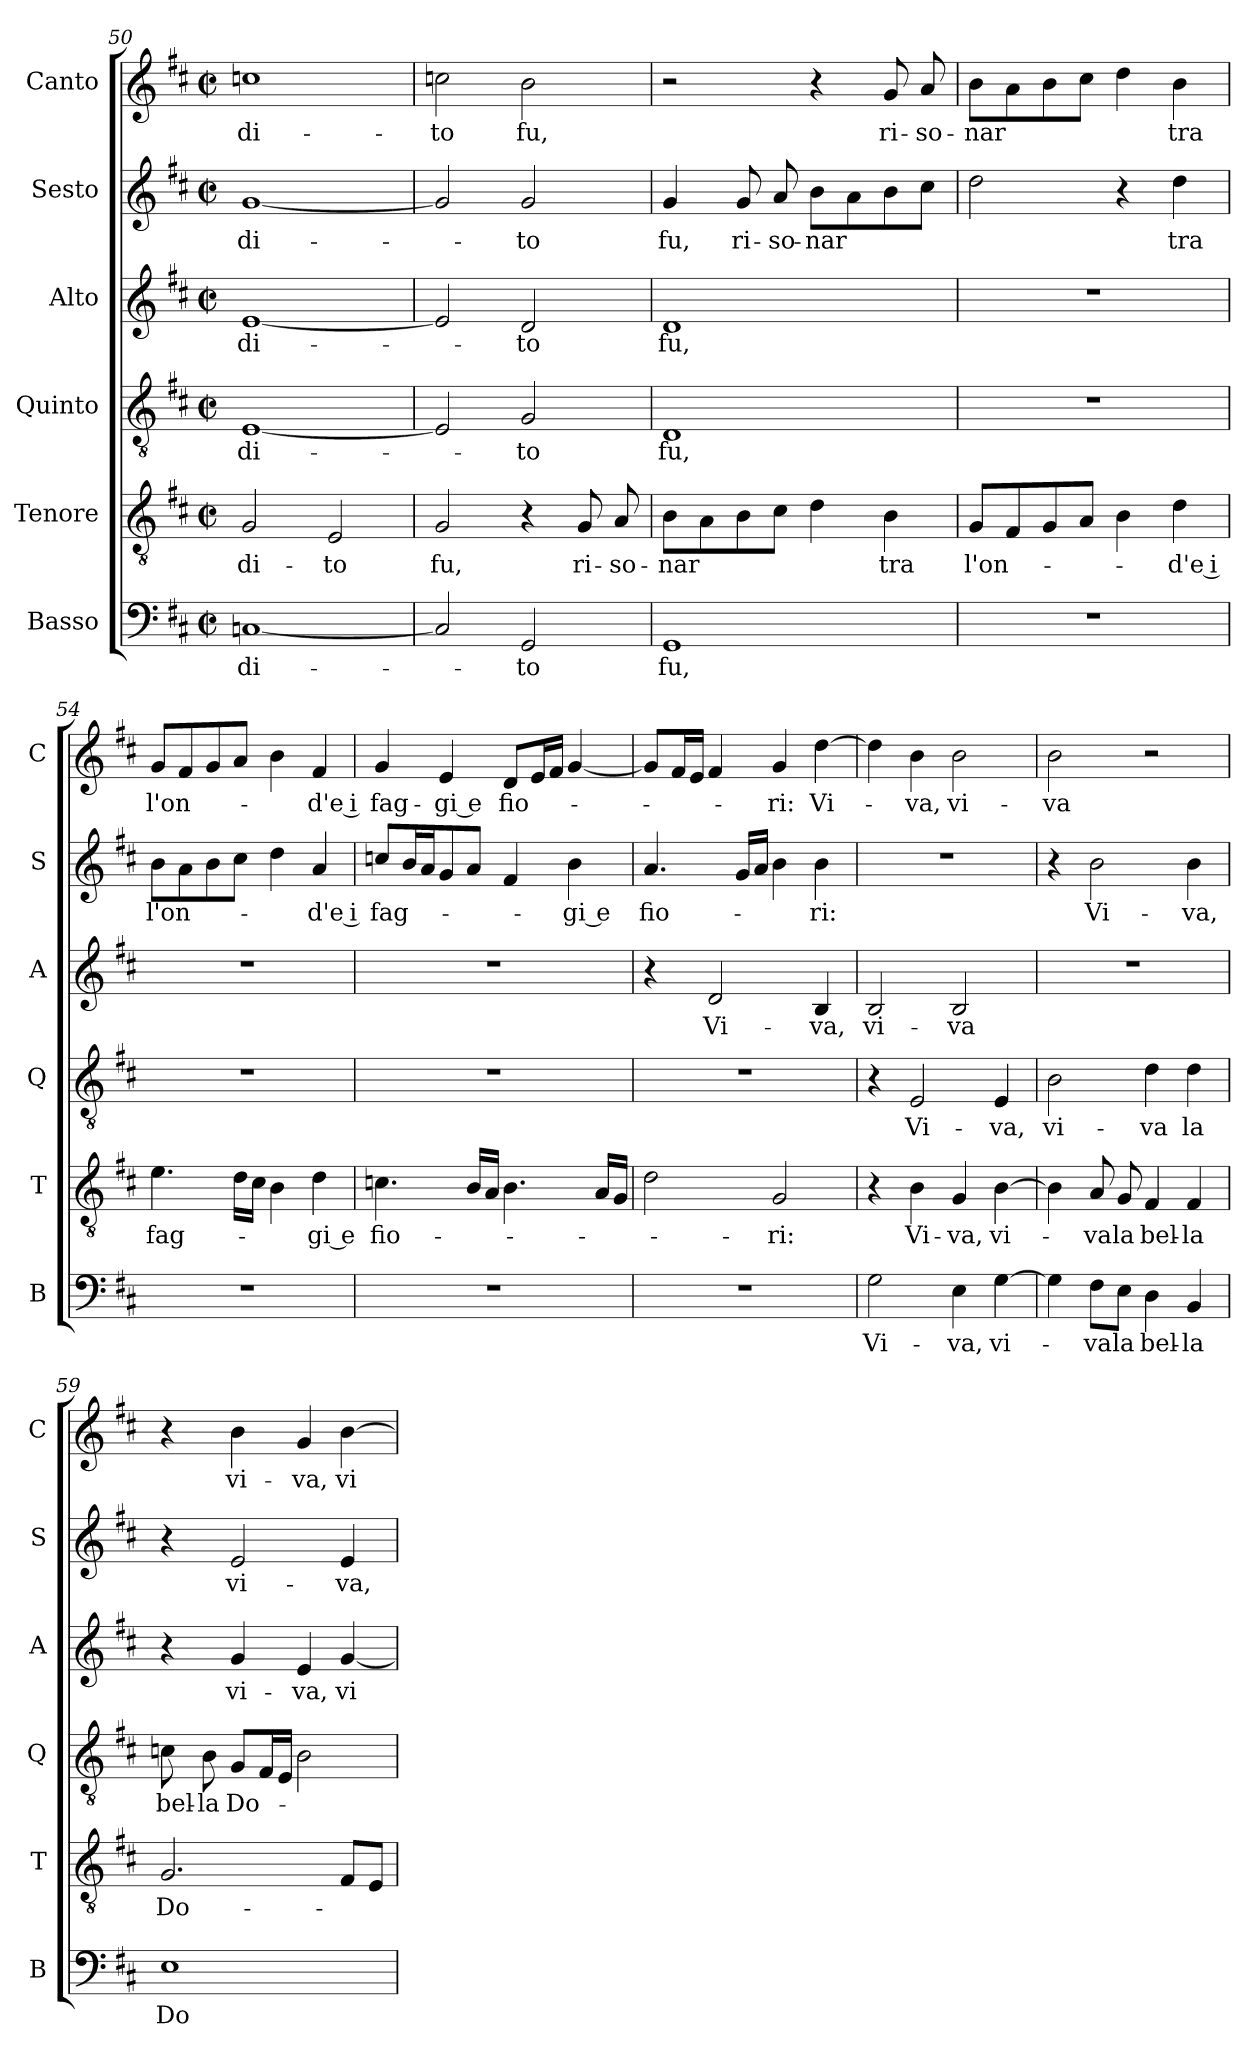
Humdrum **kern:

**kern	**text	**kern	**text	**kern	**text	**kern	**text	**kern	**text	**kern	**text
*part6	*part6	*part5	*part5	*part4	*part4	*part3	*part3	*part2	*part2	*part1	*part1
*staff6	*staff6	*staff5	*staff5	*staff4	*staff4	*staff3	*staff3	*staff2	*staff2	*staff1	*staff1
*I"Basso	*	*I"Tenore	*	*I"Quinto	*	*I"Alto	*	*I"Sesto	*	*I"Canto	*
*I'B	*	*I'T	*	*I'Q	*	*I'A	*	*I'S	*	*I'C	*
*clefF4	*	*clefGv2	*	*clefGv2	*	*clefG2	*	*clefG2	*	*clefG2	*
*k[f#c#]	*	*k[f#c#]	*	*k[f#c#]	*	*k[f#c#]	*	*k[f#c#]	*	*k[f#c#]	*
*D:	*	*D:	*	*D:	*	*D:	*	*D:	*	*D:	*
*M2/2	*	*M2/2	*	*M2/2	*	*M2/2	*	*M2/2	*	*M2/2	*
*met(c|)	*	*met(c|)	*	*met(c|)	*	*met(c|)	*	*met(c|)	*	*met(c|)	*
=50	=50	=50	=50	=50	=50	=50	=50	=50	=50	=50	=50
!	!LO:LY:b	!	!LO:LY:b	!	!LO:LY:b	!	!LO:LY:b	!	!LO:LY:b	!	!LO:LY:b
[1Cn	-di-	2G/	-di-	[1E	-di-	[1e	-di-	[1g	-di-	1ccn	-di-
!	!	!	!LO:LY:b	!	!	!	!	!	!	!	!
.	.	2E/	-to	.	.	.	.	.	.	.	.
=51	=51	=51	=51	=51	=51	=51	=51	=51	=51	=51	=51
!	!	!	!LO:LY:b	!	!	!	!	!	!	!	!LO:LY:b
2C/]	.	2G/	fu,	2E/]	.	2e/]	.	2g/]	.	2ccn\	-to
!	!LO:LY:b	!	!	!	!LO:LY:b	!	!LO:LY:b	!	!LO:LY:b	!	!LO:LY:b
2GG/	-to	4r	.	2G/	-to	2d/	-to	2g/	-to	2b\	fu,
!	!	!	!LO:LY:b	!	!	!	!	!	!	!	!
.	.	8G/	ri-	.	.	.	.	.	.	.	.
!	!	!	!LO:LY:b	!	!	!	!	!	!	!	!
.	.	8A/	-so-	.	.	.	.	.	.	.	.
=52	=52	=52	=52	=52	=52	=52	=52	=52	=52	=52	=52
!	!LO:LY:b	!	!LO:LY:b	!	!LO:LY:b	!	!LO:LY:b	!	!LO:LY:b	!	!
1GG	fu,	8B\L	-nar	1D	fu,	1d	fu,	4g/	fu,	2r	.
.	.	8A\	.	.	.	.	.	.	.	.	.
!	!	!	!	!	!	!	!	!	!LO:LY:b	!	!
.	.	8B\	.	.	.	.	.	8g/	ri-	.	.
!	!	!	!	!	!	!	!	!	!LO:LY:b	!	!
.	.	8c#\J	.	.	.	.	.	8a/	-so-	.	.
!	!	!	!	!	!	!	!	!	!LO:LY:b	!	!
.	.	4d\	.	.	.	.	.	8b\L	-nar	4r	.
.	.	.	.	.	.	.	.	8a\	.	.	.
!	!	!	!LO:LY:b	!	!	!	!	!	!	!	!LO:LY:b
.	.	4B\	tra	.	.	.	.	8b\	.	8g/	ri-
!	!	!	!	!	!	!	!	!	!	!	!LO:LY:b
.	.	.	.	.	.	.	.	8cc#\J	.	8a/	-so-
=53	=53	=53	=53	=53	=53	=53	=53	=53	=53	=53	=53
!	!	!	!LO:LY:b	!	!	!	!	!	!	!	!LO:LY:b
1r	.	8G/L	l'on-	1r	.	1r	.	2dd\	.	8b\L	-nar
.	.	8F#/	.	.	.	.	.	.	.	8a\	.
.	.	8G/	.	.	.	.	.	.	.	8b\	.
.	.	8A/J	.	.	.	.	.	.	.	8cc#\J	.
.	.	4B\	.	.	.	.	.	4r	.	4dd\	.
!	!	!	!LO:LY:b	!	!	!	!	!	!LO:LY:b	!	!LO:LY:b
.	.	4d\	-d'e i	.	.	.	.	4dd\	tra	4b\	tra
=54	=54	=54	=54	=54	=54	=54	=54	=54	=54	=54	=54
!	!	!	!LO:LY:b	!	!	!	!	!	!LO:LY:b	!	!LO:LY:b
1r	.	4.e\	fag-	1r	.	1r	.	8b\L	l'on-	8g/L	l'on-
.	.	.	.	.	.	.	.	8a\	.	8f#/	.
.	.	.	.	.	.	.	.	8b\	.	8g/	.
.	.	16d\LL	.	.	.	.	.	8cc#\J	.	8a/J	.
.	.	16c#\JJ	.	.	.	.	.	.	.	.	.
.	.	4B\	.	.	.	.	.	4dd\	.	4b\	.
!	!	!	!LO:LY:b	!	!	!	!	!	!LO:LY:b	!	!LO:LY:b
.	.	4d\	-gi e	.	.	.	.	4a/	-d'e i	4f#/	-d'e i
!!LO:LB:g=z
=55	=55	=55	=55	=55	=55	=55	=55	=55	=55	=55	=55
!	!	!	!LO:LY:b	!	!	!	!	!	!LO:LY:b	!	!LO:LY:b
1r	.	4.cn\	fio-	1r	.	1r	.	8ccn/L	fag-	4g/	fag-
.	.	.	.	.	.	.	.	16b/L	.	.	.
.	.	.	.	.	.	.	.	16a/J	.	.	.
!	!	!	!	!	!	!	!	!	!	!	!LO:LY:b
.	.	.	.	.	.	.	.	8g/	.	4e/	-gi e
.	.	16B/LL	.	.	.	.	.	8a/J	.	.	.
.	.	16A/JJ	.	.	.	.	.	.	.	.	.
!	!	!	!	!	!	!	!	!	!	!	!LO:LY:b
.	.	4.B\	.	.	.	.	.	4f#/	.	8d/L	fio-
.	.	.	.	.	.	.	.	.	.	16e/L	.
.	.	.	.	.	.	.	.	.	.	16f#/JJ	.
!	!	!	!	!	!	!	!	!	!LO:LY:b	!	!
.	.	.	.	.	.	.	.	4b\	-gi e	[4g/	.
.	.	16A/LL	.	.	.	.	.	.	.	.	.
.	.	16G/JJ	.	.	.	.	.	.	.	.	.
=56	=56	=56	=56	=56	=56	=56	=56	=56	=56	=56	=56
!	!	!	!	!	!	!	!	!	!LO:LY:b	!	!
1r	.	2d\	.	1r	.	4r	.	4.a/	fio-	8g/L]	.
.	.	.	.	.	.	.	.	.	.	16f#/L	.
.	.	.	.	.	.	.	.	.	.	16e/JJ	.
!	!	!	!	!	!	!	!LO:LY:b	!	!	!	!
.	.	.	.	.	.	2d/	Vi-	.	.	4f#/	.
.	.	.	.	.	.	.	.	16g/LL	.	.	.
.	.	.	.	.	.	.	.	16a/JJ	.	.	.
!	!	!	!LO:LY:b	!	!	!	!	!	!	!	!LO:LY:b
.	.	2G/	-ri:	.	.	.	.	4b\	.	4g/	-ri:
!	!	!	!	!	!	!	!LO:LY:b	!	!LO:LY:b	!	!LO:LY:b
.	.	.	.	.	.	4B/	-va,	4b\	-ri:	[4dd\	Vi-
=57	=57	=57	=57	=57	=57	=57	=57	=57	=57	=57	=57
!	!LO:LY:b	!	!	!	!	!	!LO:LY:b	!	!	!	!
2G\	Vi-	4r	.	4r	.	2B/	vi-	1r	.	4dd\]	.
!	!	!	!LO:LY:b	!	!LO:LY:b	!	!	!	!	!	!LO:LY:b
.	.	4B\	Vi-	2E/	Vi-	.	.	.	.	4b\	-va,
!	!LO:LY:b	!	!LO:LY:b	!	!	!	!LO:LY:b	!	!	!	!LO:LY:b
4E\	-va,	4G/	-va,	.	.	2B/	-va	.	.	2b\	vi-
!	!LO:LY:b	!	!LO:LY:b	!	!LO:LY:b	!	!	!	!	!	!
[4G\	vi-	[4B\	vi-	4E/	-va,	.	.	.	.	.	.
=58	=58	=58	=58	=58	=58	=58	=58	=58	=58	=58	=58
!	!	!	!	!	!LO:LY:b	!	!	!	!	!	!LO:LY:b
4G\]	.	4B\]	.	2B\	vi-	1r	.	4r	.	2b\	-va
!	!LO:LY:b	!	!LO:LY:b	!	!	!	!	!	!LO:LY:b	!	!
8F#\L	-va	8A/	-va	.	.	.	.	2b\	Vi-	.	.
!	!LO:LY:b	!	!LO:LY:b	!	!	!	!	!	!	!	!
8E\J	la	8G/	la	.	.	.	.	.	.	.	.
!	!LO:LY:b	!	!LO:LY:b	!	!LO:LY:b	!	!	!	!	!	!
4D\	bel-	4F#/	bel-	4d\	-va	.	.	.	.	2r	.
!	!LO:LY:b	!	!LO:LY:b	!	!LO:LY:b	!	!	!	!LO:LY:b	!	!
4BB/	-la	4F#/	-la	4d\	la	.	.	4b\	-va,	.	.
=59	=59	=59	=59	=59	=59	=59	=59	=59	=59	=59	=59
!	!LO:LY:b	!	!LO:LY:b	!	!LO:LY:b	!	!	!	!	!	!
1E	Do-	2.G/	Do-	8cn\	bel-	4r	.	4r	.	4r	.
!	!	!	!	!	!LO:LY:b	!	!	!	!	!	!
.	.	.	.	8B\	-la	.	.	.	.	.	.
!	!	!	!	!	!LO:LY:b	!	!LO:LY:b	!	!LO:LY:b	!	!LO:LY:b
.	.	.	.	8G/L	Do-	4g/	vi-	2e/	vi-	4b\	vi-
.	.	.	.	16F#/L	.	.	.	.	.	.	.
.	.	.	.	16E/JJ	.	.	.	.	.	.	.
!	!	!	!	!	!	!	!LO:LY:b	!	!	!	!LO:LY:b
.	.	.	.	2B\	.	4e/	-va,	.	.	4g/	-va,
!	!	!	!	!	!	!	!LO:LY:b	!	!LO:LY:b	!	!LO:LY:b
.	.	8F#/L	.	.	.	[4g/	vi-	4e/	-va,	[4b\	vi-
.	.	8E/J	.	.	.	.	.	.	.	.	.
=	=	=	=	=	=	=	=	=	=	=	=
*-	*-	*-	*-	*-	*-	*-	*-	*-	*-	*-	*-
